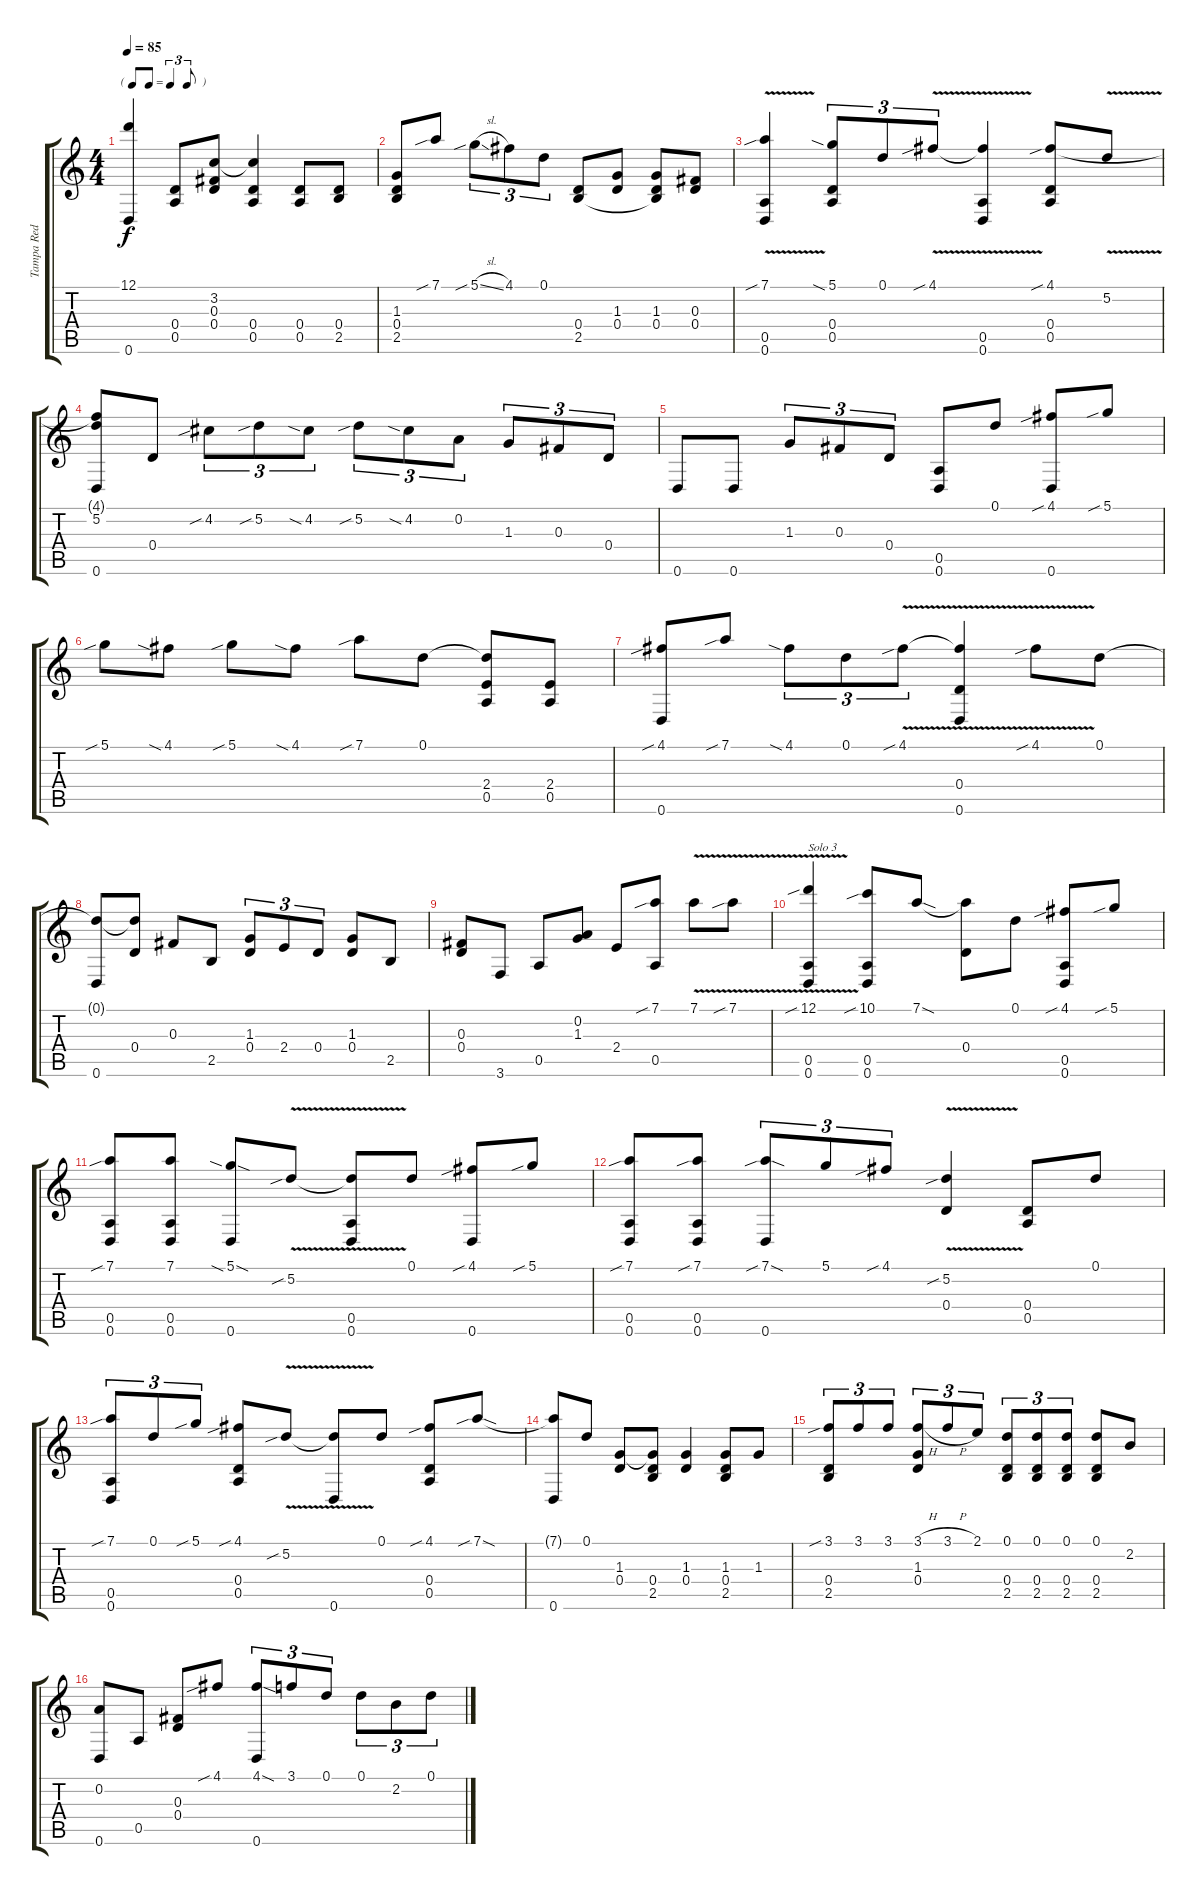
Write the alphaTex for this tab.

\track ("Tampa Red" "Tampa Red") {instrument acousticguitarnylon}
\staff {score tabs}
\tuning (D4 A3 Gb3 D3 A2 D2) {hide}
\ts (4 4)
\tf triplet8th
\tempo 85
\clef g2
\ks c
(12.1{t} 0.6).4{dy f} (0.4 0.5).8 (3.2 0.3 0.4).8 (3.2{t} 0.4 0.5).4 (0.4 0.5).8 (0.4 2.5).8 |
(1.3 0.4 2.5).8 7.1{sib}.8 5.1{sib sl}.8{tu (3 2)} 4.1.8{tu (3 2)} 0.1.8{tu (3 2)} (0.4 2.5).8 (1.3 0.4).8 (1.3 0.4 2.5{t}).8 (0.3 0.4).8 |
(7.1{v sib} 0.5 0.6).4 (5.1{sia} 0.4 0.5).8{tu (3 2)} 0.1.8{tu (3 2)} 4.1{v sib}.8{tu (3 2)} (4.1{t} 0.5 0.6).4 (4.1{sib} 0.4 0.5).8 5.2{v}.8 |
(4.1{t} 5.2 0.6).8 0.4.8 4.2{sib}.8{tu (3 2)} 5.2{sib}.8{tu (3 2)} 4.2{sia}.8{tu (3 2)} 5.2{sib}.8{tu (3 2)} 4.2{sia}.8{tu (3 2)} 0.2.8{tu (3 2)} 1.3.8{tu (3 2)} 0.3.8{tu (3 2)} 0.4.8{tu (3 2)} |
0.6.8 0.6.8 1.3.8{tu (3 2)} 0.3.8{tu (3 2)} 0.4.8{tu (3 2)} (0.5 0.6).8 0.1.8 (4.1{sib} 0.6).8 5.1{sib}.8 |
5.1{sib}.8 4.1{sia}.8 5.1{sib}.8 4.1{sia}.8 7.1{sib}.8 0.1.8 (0.1{t} 2.4 0.5).8 (2.4 0.5).8 |
(4.1{sib} 0.6).8 7.1{sib}.8 4.1{sia}.8{tu (3 2)} 0.1.8{tu (3 2)} 4.1{v sib}.8{tu (3 2)} (4.1{t} 0.4 0.6).4 4.1{v sib}.8 0.1.8 |
(0.1{t} 0.6).8 (0.1{t} 0.4).8 0.3.8 2.5.8 (1.3 0.4).8{tu (3 2)} 2.4.8{tu (3 2)} 0.4.8{tu (3 2)} (1.3 0.4).8 2.5.8 |
(0.3 0.4).8 3.6.8 0.5.8 (0.2 1.3).8 2.4.8 (7.1{sib} 0.5).8 7.1{v}.8 7.1{v sib}.8 |
(12.1{v sib} 0.5 0.6).4{txt "Solo 3"} (10.1{sib} 0.5 0.6).8 7.1{sod}.8 (7.1{t} 0.4).8 0.1.8 (4.1{sib} 0.5 0.6).8 5.1{sib}.8 |
(7.1{sib} 0.5 0.6).8 (7.1 0.5 0.6).8 (5.1{sia sod} 0.6).8 5.2{v sib}.8 (5.2{t} 0.5 0.6).8 0.1.8 (4.1{sib} 0.6).8 5.1{sib}.8 |
(7.1{sib} 0.5 0.6).8 (7.1{sib} 0.5 0.6).8 (7.1{sib sod} 0.6).8{tu (3 2)} 5.1.8{tu (3 2)} 4.1{sib}.8{tu (3 2)} (5.2{v sib} 0.4).4 (0.4 0.5).8 0.1.8 |
(7.1{sib} 0.5 0.6).8{tu (3 2)} 0.1.8{tu (3 2)} 5.1{sib}.8{tu (3 2)} (4.1{sib} 0.4 0.5).8 5.2{v sib}.8 (5.2{t} 0.6).8 0.1.8 (4.1{sib} 0.4 0.5).8 7.1{sib sod}.8 |
(7.1{t} 0.6).8 0.1.8 (1.3 0.4).8 (1.3{t} 0.4 2.5).8 (1.3 0.4).4 (1.3 0.4 2.5).8 1.3.8 |
(3.1{sib} 0.4 2.5).8{tu (3 2)} 3.1.8{tu (3 2)} 3.1.8{tu (3 2)} (3.1{h} 1.3 0.4).8{tu (3 2)} 3.1{h}.8{tu (3 2)} 2.1.8{tu (3 2)} (0.1 0.4 2.5).8{tu (3 2)} (0.1 0.4 2.5).8{tu (3 2)} (0.1 0.4 2.5).8{tu (3 2)} (0.1 0.4 2.5).8 2.2.8 |
(0.2 0.6).8 0.5.8 (0.3 0.4).8 4.1{sib}.8 (4.1{sod} 0.6).8{tu (3 2)} 3.1.8{tu (3 2)} 0.1.8{tu (3 2)} 0.1.8{tu (3 2)} 2.2.8{tu (3 2)} 0.1.8{tu (3 2)}
